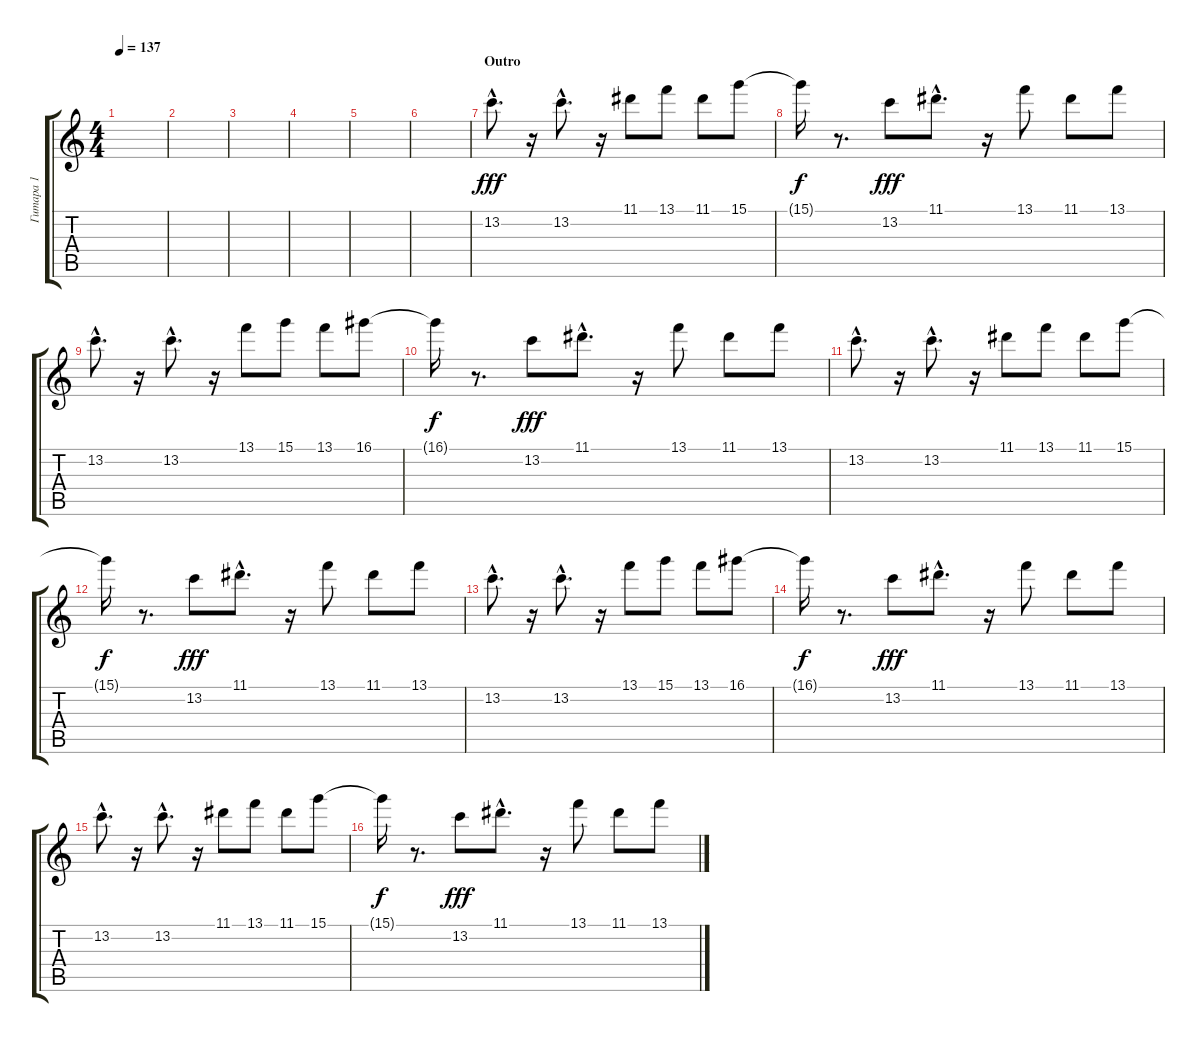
\track ("Гитара 1" "Гитара 1") {instrument overdrivenguitar}
\staff {score tabs}
\tuning (E4 B3 G3 D3 A2 E2) {hide}
\ts (4 4)
\tempo 137
\clef g2
\ks c
|
|
|
|
|
|
\section ("" "Outro")
13.2{hac}.8{d dy fff volume 13} r.16 13.2{hac}.8{d} r.16 11.1.8 13.1.8 11.1.8 15.1.8 |
15.1{t}.16{dy f} r.8{d} 13.2.8{dy fff} 11.1{hac}.8{d} r.16 13.1.8 11.1.8 13.1.8 |
13.2{hac}.8{d} r.16 13.2{hac}.8{d} r.16 13.1.8 15.1.8 13.1.8 16.1.8 |
16.1{t}.16{dy f} r.8{d} 13.2.8{dy fff} 11.1{hac}.8{d} r.16 13.1.8 11.1.8 13.1.8 |
13.2{hac}.8{d} r.16 13.2{hac}.8{d} r.16 11.1.8 13.1.8 11.1.8 15.1.8 |
15.1{t}.16{dy f} r.8{d} 13.2.8{dy fff} 11.1{hac}.8{d} r.16 13.1.8 11.1.8 13.1.8 |
13.2{hac}.8{d} r.16 13.2{hac}.8{d} r.16 13.1.8 15.1.8 13.1.8 16.1.8 |
16.1{t}.16{dy f} r.8{d} 13.2.8{dy fff} 11.1{hac}.8{d} r.16 13.1.8 11.1.8 13.1.8 |
13.2{hac}.8{d} r.16 13.2{hac}.8{d} r.16 11.1.8 13.1.8 11.1.8 15.1.8 |
15.1{t}.16{dy f} r.8{d} 13.2.8{dy fff} 11.1{hac}.8{d} r.16 13.1.8 11.1.8 13.1.8
